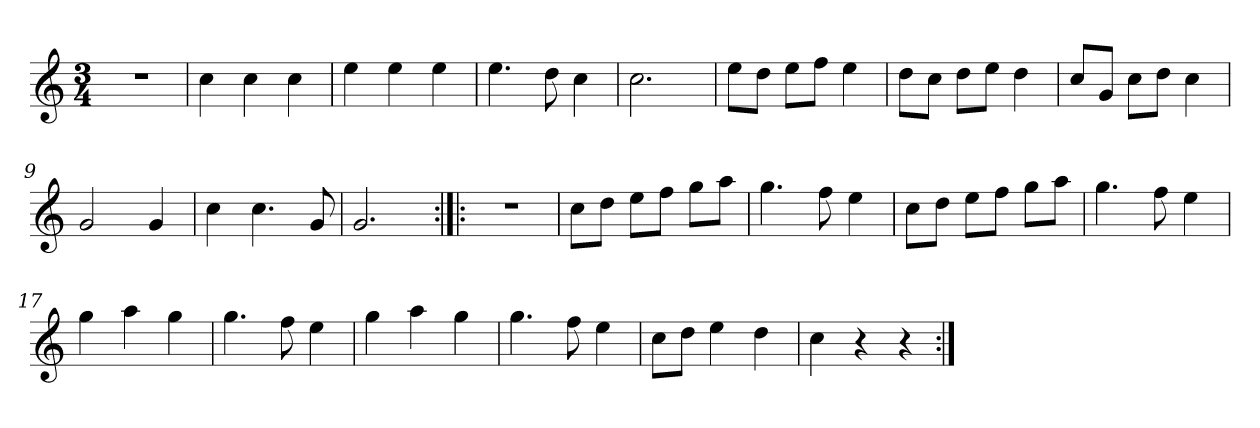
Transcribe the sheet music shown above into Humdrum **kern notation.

**kern
*part1
*staff1
*clefG2
*k[]
*C:
*M3/4
*MM120
=1
2.r
=2
4cc
4cc
4cc
=3
4ee
4ee
4ee
=4
4.ee
8dd
4cc
=5
2.cc
=6
8ee\L
8dd\J
8ee\L
8ff\J
4ee
=7
8dd\L
8cc\J
8dd\L
8ee\J
4dd
=8
8cc/L
8g/J
8cc\L
8dd\J
4cc
=9
2g
4g
=10
4cc
4.cc
8g
=11
2.g
=12:|!|:
2.r
=13
8cc\L
8dd\J
8ee\L
8ff\J
8gg\L
8aa\J
=14
4.gg
8ff
4ee
=15
8cc\L
8dd\J
8ee\L
8ff\J
8gg\L
8aa\J
=16
4.gg
8ff
4ee
=17
4gg
4aa
4gg
=18
4.gg
8ff
4ee
=19
4gg
4aa
4gg
=20
4.gg
8ff
4ee
=21
8cc\L
8dd\J
4ee
4dd
=22
4cc
4r
4r
=:|!
*-
